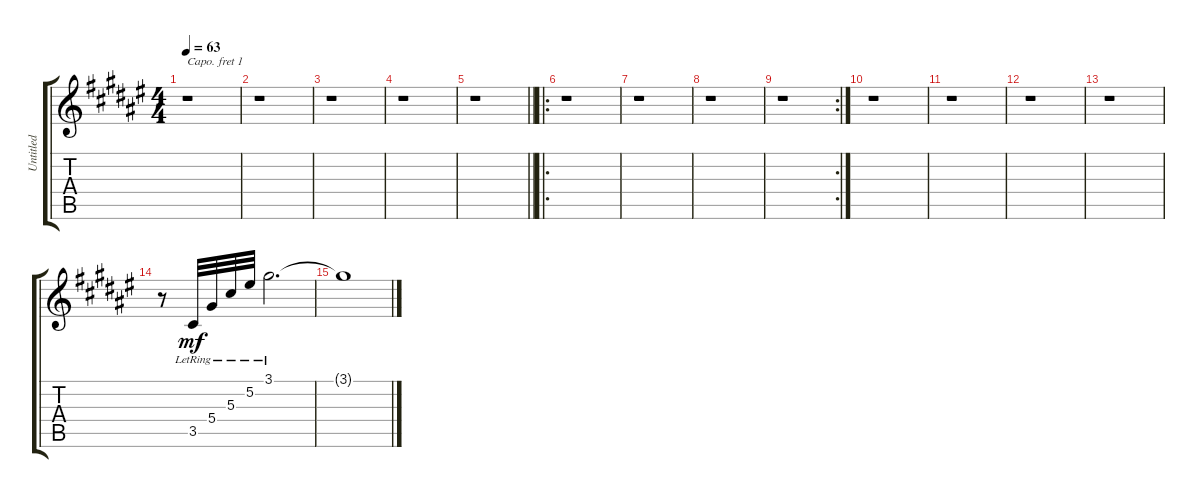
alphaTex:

\track ("Untitled" "Untitled") {instrument acousticguitarsteel}
\staff {score tabs}
\capo 1
\tuning (E4 B3 G3 D3 A2 E2) {hide}
\ts (4 4)
\tempo 63
\clef g2
\ks d#minor
r.1{dy mp} |
\ks f#
r.1 |
\ks d#minor
r.1 |
r.1 |
\barLineRight lightlight
r.1 |
\ro
\ks f#
r.1 |
\ks d#minor
r.1 |
\ks f#
r.1 |
\rc 2
\ks d#minor
r.1 |
\ks f#
r.1 |
\ks d#minor
r.1 |
\ks f#
r.1 |
\ks d#minor
r.1 |
\ks f#
r.8 3.5{lr}.32{dy mf} 5.4{lr}.32 5.3{lr}.32 5.2{lr}.32 3.1{lr}.2{d} |
\ks d#minor
3.1{t}.1
